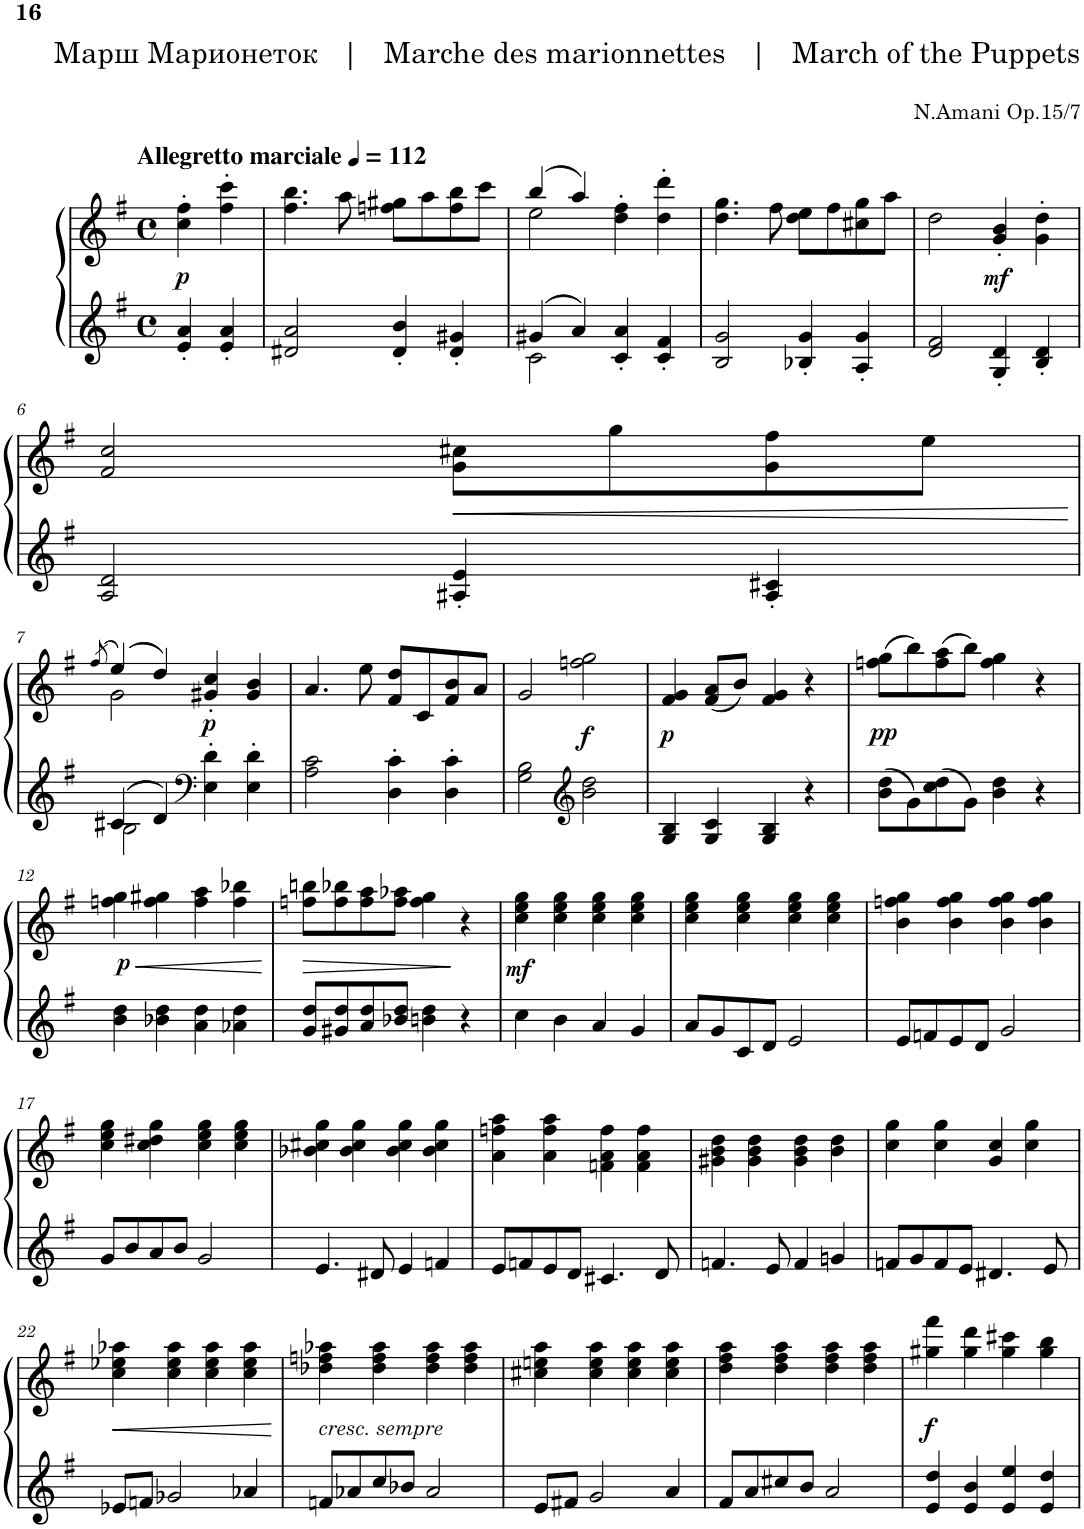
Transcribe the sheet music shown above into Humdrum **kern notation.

**kern	**kern	**dynam
*part1	*part1	*part1
*staff2	*staff1	*staff1/2
*I"Piano	*	*
*I'Pno.	*	*
!!LO:PB:g=z
*clefG2	*clefG2	*
*k[f#]	*k[f#]	*
*M4/4	*M4/4	*
*met(c)	*met(c)	*
*MM112	*MM112	*
=1	=1	=1
!	!LO:TX:a:B:t=Allegretto marciale	!
!	!	!LO:DY:b
4e/' 4a/'	4cc\' 4ff#\'	p
4e/' 4a/'	4ff#\' 4ccc\'	.
=2	=2	=2
2d#X/ 2a/	4.ff#\ 4.bb\	.
.	8aa\	.
4d#/' 4b/'	8ffn\ 8gg#X\L	.
.	8aa\	.
4d#/' 4g#X/'	8ff\ 8bb\	.
.	8ccc\J	.
=3	=3	=3
*^	*^	*
4g#X/	2c\	(4bb/	2ee\	.
4a/	.	4aa/)	.	.
4c/' 4a/'	2ryy	4dd\' 4ff#\'	2ryy	.
4c/' 4f#/'	.	4dd\' 4ddd\'	.	.
*v	*v	*	*	*
*	*v	*v	*
=4	=4	=4
2B/ 2g/	4.dd\ 4.gg\	.
.	8ff#\	.
4B-X/' 4g/'	8dd\ 8ee\L	.
.	8ff#\	.
4A/' 4g/'	8cc#X\ 8gg\	.
.	8aa\J	.
=5	=5	=5
2d/ 2f#/	2dd\	.
!	!	!LO:DY:b
4G/' 4d/'	4g/' 4b/'	mf
4B/' 4d/'	4g\' 4dd\'	.
!!LO:LB:g=z
=6	=6	=6
2A/ 2d/	2f#/ 2cc/	.
!	!	!LO:HP:b
4A#X/' 4e/'	8g\ 8cc#X\L	<
.	8gg\	.
4A#/' 4c#X/'	8g\ 8ff#\	.
.	8ee\J	.
.	.	[
!!LO:LB:g=z
=7	=7	=7
.	(8qff#/	.
*^	*^	*
4c#X/	2B\	(4ee/)	2g\	.
4d/	.	4dd/)	.	.
*clefF4	*	*	*	*
!	!	!	!	!LO:DY:b
4E\' 4d\'	2ryy	4g#X/' 4cc/'	2ryy	p
4E\' 4d\'	.	4g#/ 4b/	.	.
*v	*v	*	*	*
*	*v	*v	*
=8	=8	=8
2A\ 2c\	4.a/	.
.	8ee\	.
4D\' 4c\'	8f#/ 8dd/L	.
.	8c/	.
4D\' 4c\'	8f#/ 8b/	.
.	8a/J	.
=9	=9	=9
2G\ 2B\	2g/	.
*clefG2	*	*
!	!	!LO:DY:b
2b\ 2dd\	2ffn\ 2gg\	f
=10	=10	=10
!	!	!LO:DY:b
4G/ 4B/	4f#/ 4g/	p
4G/ 4c/	(8f#/ 8a/L	.
.	8b/J)	.
4G/ 4B/	4f#/ 4g/	.
4r	4r	.
=11	=11	=11
!	!	!LO:DY:b
8b\ 8dd\L	(8ffn\ 8gg\L	pp
8g\	8bb\)	.
8cc\ 8dd\	(8ff\ 8aa\	.
8g\J	8bb\J)	.
4b\ 4dd\	4ff\ 4gg\	.
4r	4r	.
!!LO:LB:g=z
=12	=12	=12
!	!	!LO:HP:b
!	!	!LO:DY:n=1:b
4b\ 4dd\	4ffn\ 4gg\	< p
4b-X\ 4dd\	4ff\ 4gg#X\	.
4a\ 4dd\	4ff\ 4aa\	.
4a-X\ 4dd\	4ff\ 4bb-X\	.
.	.	[
=13	=13	=13
!	!	!LO:HP:b
8g/ 8dd/L	8ffn\ 8bbn\L	>
8g#X/ 8dd/	8ff\ 8bb-X\	.
8a/ 8dd/	8ff\ 8aa\	.
8b-X/ 8dd/J	8ff\ 8aa-X\J	.
4bn\ 4dd\	4ff\ 4gg\	.
4r	4r	]
=14	=14	=14
!	!	!LO:DY:b
4cc\	4cc\ 4ee\ 4gg\	mf
4b\	4cc\ 4ee\ 4gg\	.
4a/	4cc\ 4ee\ 4gg\	.
4g/	4cc\ 4ee\ 4gg\	.
=15	=15	=15
8a/L	4cc\ 4ee\ 4gg\	.
8g/	.	.
8c/	4cc\ 4ee\ 4gg\	.
8d/J	.	.
2e/	4cc\ 4ee\ 4gg\	.
.	4cc\ 4ee\ 4gg\	.
=16	=16	=16
8e/L	4b\ 4ffn\ 4gg\	.
8fn/	.	.
8e/	4b\ 4ff\ 4gg\	.
8d/J	.	.
2g/	4b\ 4ff\ 4gg\	.
.	4b\ 4ff\ 4gg\	.
!!LO:LB:g=z
=17	=17	=17
8g/L	4cc\ 4ee\ 4gg\	.
8b/	.	.
8a/	4cc\ 4dd#X\ 4gg\	.
8b/J	.	.
2g/	4cc\ 4ee\ 4gg\	.
.	4cc\ 4ee\ 4gg\	.
=18	=18	=18
4.e/	4b-X\ 4cc#X\ 4gg\	.
.	4b-\ 4cc#\ 4gg\	.
8d#X/	.	.
4e/	4b-\ 4cc#\ 4gg\	.
4fn/	4b-\ 4cc#\ 4gg\	.
=19	=19	=19
8e/L	4a\ 4ffn\ 4aa\	.
8fn/	.	.
8e/	4a\ 4ff\ 4aa\	.
8d/J	.	.
4.c#X/	4fn\ 4a\ 4ff\	.
.	4f\ 4a\ 4ff\	.
8d/	.	.
=20	=20	=20
4.fn/	4g#X\ 4b\ 4dd\	.
.	4g#\ 4b\ 4dd\	.
8e/	.	.
4f/	4g#\ 4b\ 4dd\	.
4gn/	4b\ 4dd\	.
=21	=21	=21
8fn/L	4cc\ 4gg\	.
8g/	.	.
8f/	4cc\ 4gg\	.
8e/J	.	.
4.d#X/	4g/ 4cc/	.
.	4cc\ 4gg\	.
8e/	.	.
!!LO:LB:g=z
=22	=22	=22
!	!	!LO:HP:b
8e-X/L	4cc\ 4ee-X\ 4aa-X\	<
8fn/J	.	.
2g-X/	4cc\ 4ee-\ 4aa-\	.
.	4cc\ 4ee-\ 4aa-\	.
4a-X/	4cc\ 4ee-\ 4aa-\	.
.	.	[
=23	=23	=23
!	!LO:TX:b:i:t=cresc. sempre	!
8fn/L	4dd-X\ 4ffn\ 4aa-X\	.
8a-X/	.	.
8cc/	4dd-\ 4ff\ 4aa-\	.
8b-X/J	.	.
2a-/	4dd-\ 4ff\ 4aa-\	.
.	4dd-\ 4ff\ 4aa-\	.
=24	=24	=24
8e/L	4cc#X\ 4een\ 4aa\	.
8f#X/J	.	.
2g/	4cc#\ 4ee\ 4aa\	.
.	4cc#\ 4ee\ 4aa\	.
4a/	4cc#\ 4ee\ 4aa\	.
=25	=25	=25
8f#/L	4dd\ 4ff#\ 4aa\	.
8a/	.	.
8cc#X/	4dd\ 4ff#\ 4aa\	.
8b/J	.	.
2a/	4dd\ 4ff#\ 4aa\	.
.	4dd\ 4ff#\ 4aa\	.
=26	=26	=26
!	!	!LO:DY:b
4e/ 4dd/	4gg#X\ 4fff#\	f
4e/ 4b/	4gg#\ 4ddd\	.
4e/ 4ee/	4gg#\ 4ccc#X\	.
4e/ 4dd/	4gg#\ 4bb\	.
=	=	=
*-	*-	*-
